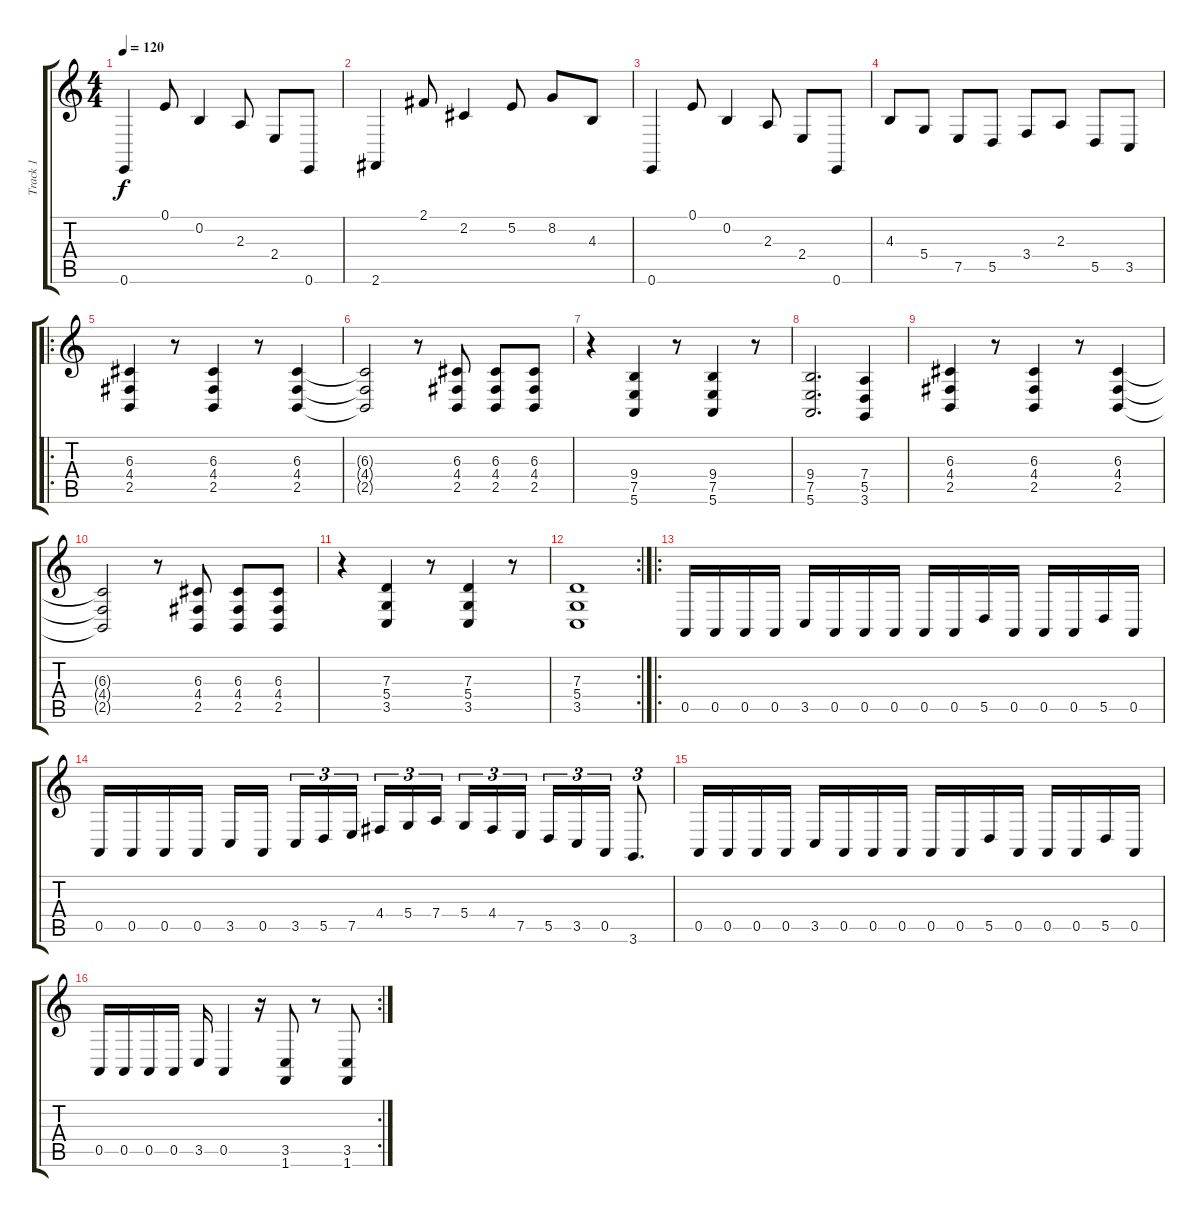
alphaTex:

\track ("Track 1" "Track 1") {instrument stringensemble1}
\staff {score tabs}
\tuning (E4 B3 G3 D3 A2 E2) {hide}
\ts (4 4)
\tempo 120
\clef g2
\ks c
0.6.4{dy f} 0.1.8 0.2.4 2.3.8 2.4.8 0.6.8 |
2.6.4 2.1.8 2.2.4 5.2.8 8.2.8 4.3.8 |
0.6.4 0.1.8 0.2.4 2.3.8 2.4.8 0.6.8 |
4.3.8 5.4.8 7.5.8 5.5.8 3.4.8 2.3.8 5.5.8 3.5.8 |
\ro
(6.3 4.4 2.5).4 r.8 (6.3 4.4 2.5).4 r.8 (6.3 4.4 2.5).4 |
(6.3{t} 4.4{t} 2.5{t}).2 r.8 (6.3 4.4 2.5).8 (6.3 4.4 2.5).8 (6.3 4.4 2.5).8 |
r.4 (9.4 7.5 5.6).4 r.8 (9.4 7.5 5.6).4 r.8 |
(9.4 7.5 5.6).2{d} (7.4 5.5 3.6).4 |
(6.3 4.4 2.5).4 r.8 (6.3 4.4 2.5).4 r.8 (6.3 4.4 2.5).4 |
(6.3{t} 4.4{t} 2.5{t}).2 r.8 (6.3 4.4 2.5).8 (6.3 4.4 2.5).8 (6.3 4.4 2.5).8 |
r.4 (7.3 5.4 3.5).4 r.8 (7.3 5.4 3.5).4 r.8 |
\rc 2
(7.3 5.4 3.5).1 |
\ro
0.5.16 0.5.16 0.5.16 0.5.16 3.5.16 0.5.16 0.5.16 0.5.16 0.5.16 0.5.16 5.5.16 0.5.16 0.5.16 0.5.16 5.5.16 0.5.16 |
0.5.16 0.5.16 0.5.16 0.5.16 3.5.16 0.5.16{beam splitsecondary} 3.5.16{tu (3 2)} 5.5.16{tu (3 2)} 7.5.16{tu (3 2)} 4.4.16{tu (3 2)} 5.4.16{tu (3 2)} 7.4.16{tu (3 2) beam splitsecondary} 5.4.16{tu (3 2)} 4.4.16{tu (3 2)} 7.5.16{tu (3 2)} 5.5.16{tu (3 2)} 3.5.16{tu (3 2)} 0.5.16{tu (3 2)} 3.6.8{d tu (3 2)} |
0.5.16 0.5.16 0.5.16 0.5.16 3.5.16 0.5.16 0.5.16 0.5.16 0.5.16 0.5.16 5.5.16 0.5.16 0.5.16 0.5.16 5.5.16 0.5.16 |
\rc 2
0.5.16 0.5.16 0.5.16 0.5.16 3.5.16 0.5.4 r.16 (3.5 1.6).8 r.8 (3.5 1.6).8
